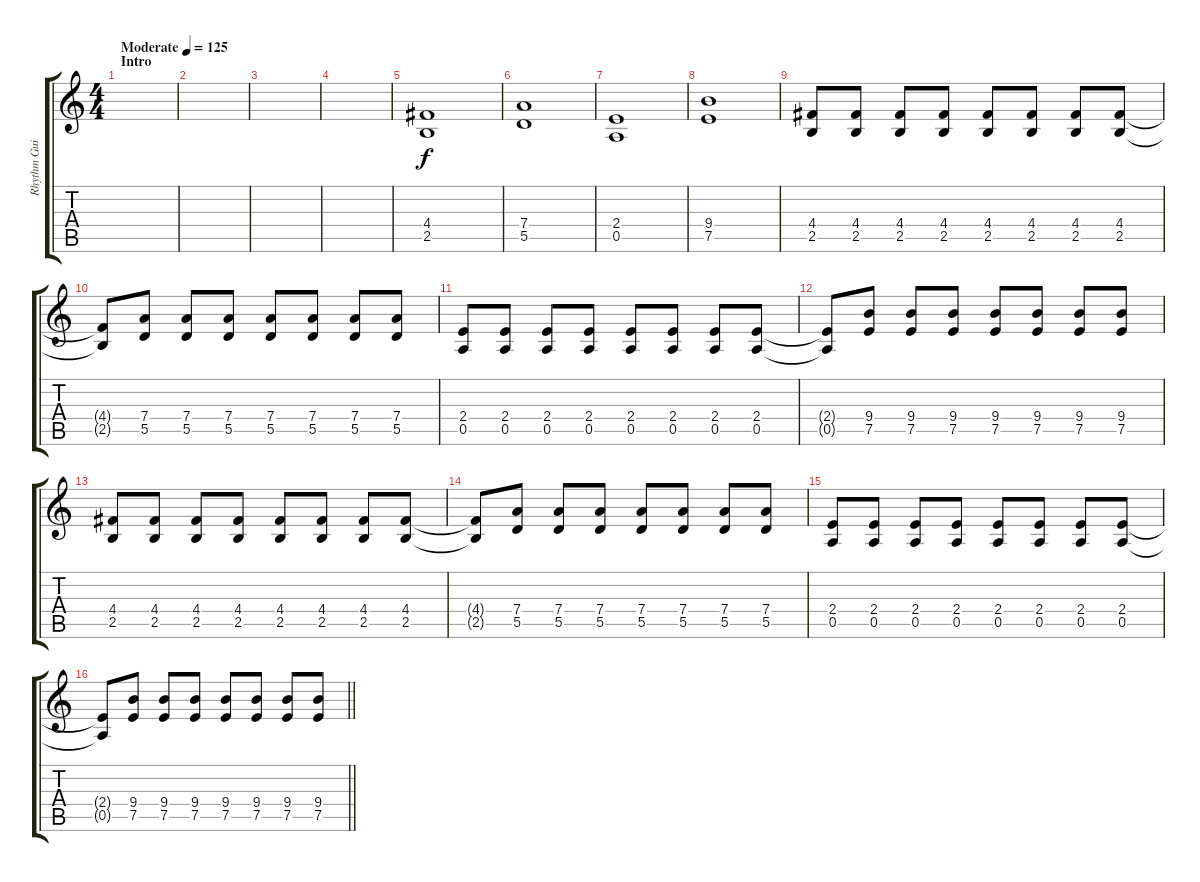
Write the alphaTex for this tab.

\track ("Rhythm Guitar" "Rhythm Gui") {instrument distortionguitar}
\staff {score tabs}
\tuning (E4 B3 G3 D3 A2 E2) {hide}
\ts (4 4)
\section ("" "Intro")
\tempo (125 "Moderate")
\clef g2
\ks c
|
|
|
|
(4.4 2.5).1{volume 8} |
(7.4 5.5).1 |
(2.4 0.5).1 |
(9.4 7.5).1 |
(4.4 2.5).8{volume 13} (4.4 2.5).8 (4.4 2.5).8 (4.4 2.5).8 (4.4 2.5).8 (4.4 2.5).8 (4.4 2.5).8 (4.4 2.5).8 |
(4.4{t} 2.5{t}).8 (7.4 5.5).8 (7.4 5.5).8 (7.4 5.5).8 (7.4 5.5).8 (7.4 5.5).8 (7.4 5.5).8 (7.4 5.5).8 |
(2.4 0.5).8 (2.4 0.5).8 (2.4 0.5).8 (2.4 0.5).8 (2.4 0.5).8 (2.4 0.5).8 (2.4 0.5).8 (2.4 0.5).8 |
(2.4{t} 0.5{t}).8 (9.4 7.5).8 (9.4 7.5).8 (9.4 7.5).8 (9.4 7.5).8 (9.4 7.5).8 (9.4 7.5).8 (9.4 7.5).8 |
(4.4 2.5).8 (4.4 2.5).8 (4.4 2.5).8 (4.4 2.5).8 (4.4 2.5).8 (4.4 2.5).8 (4.4 2.5).8 (4.4 2.5).8 |
(4.4{t} 2.5{t}).8 (7.4 5.5).8 (7.4 5.5).8 (7.4 5.5).8 (7.4 5.5).8 (7.4 5.5).8 (7.4 5.5).8 (7.4 5.5).8 |
(2.4 0.5).8 (2.4 0.5).8 (2.4 0.5).8 (2.4 0.5).8 (2.4 0.5).8 (2.4 0.5).8 (2.4 0.5).8 (2.4 0.5).8 |
\barLineRight lightlight
(2.4{t} 0.5{t}).8 (9.4 7.5).8 (9.4 7.5).8 (9.4 7.5).8 (9.4 7.5).8 (9.4 7.5).8 (9.4 7.5).8 (9.4 7.5).8
